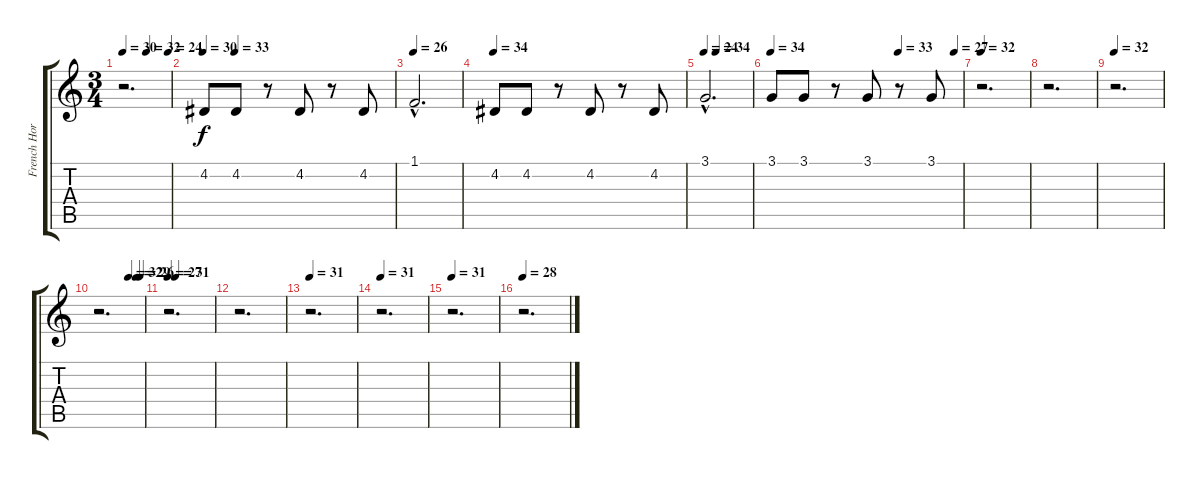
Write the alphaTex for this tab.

\track ("French Horn" "French Hor") {instrument frenchhorn}
\staff {score tabs}
\tuning (E4 B3 G3 D3 A2 E2) {hide}
\ts (3 4)
\tempo 30
\tempo (32 0.5)
\tempo (24 0.9583333333333334)
\clef g2
\ks c
r.2{d dy mf} |
\tempo 30
\tempo (33 0.16666666666666666)
4.2.8{dy f} 4.2.8 r.8 4.2.8 r.8 4.2.8 |
\tempo 26
1.1{hac}.2{d} |
\tempo 34
4.2.8 4.2.8 r.8 4.2.8 r.8 4.2.8 |
\tempo 24
\tempo (34 0.25)
3.1{hac}.2{d} |
\tempo 34
\tempo (33 0.6666666666666666)
\tempo (27 0.9583333333333334)
3.1.8 3.1.8 r.8 3.1.8 r.8 3.1.8 |
\tempo 32
r.2{d} |
r.2{d} |
\tempo 32
r.2{d} |
\tempo (32 0.6666666666666666)
\tempo (29 0.8333333333333334)
\tempo (26 0.9166666666666666)
r.2{d} |
\tempo 27
\tempo (31 0.16666666666666666)
r.2{d} |
r.2{d} |
\tempo 31
r.2{d} |
\tempo 31
r.2{d} |
\tempo 31
r.2{d} |
\tempo 28
r.2{d}
